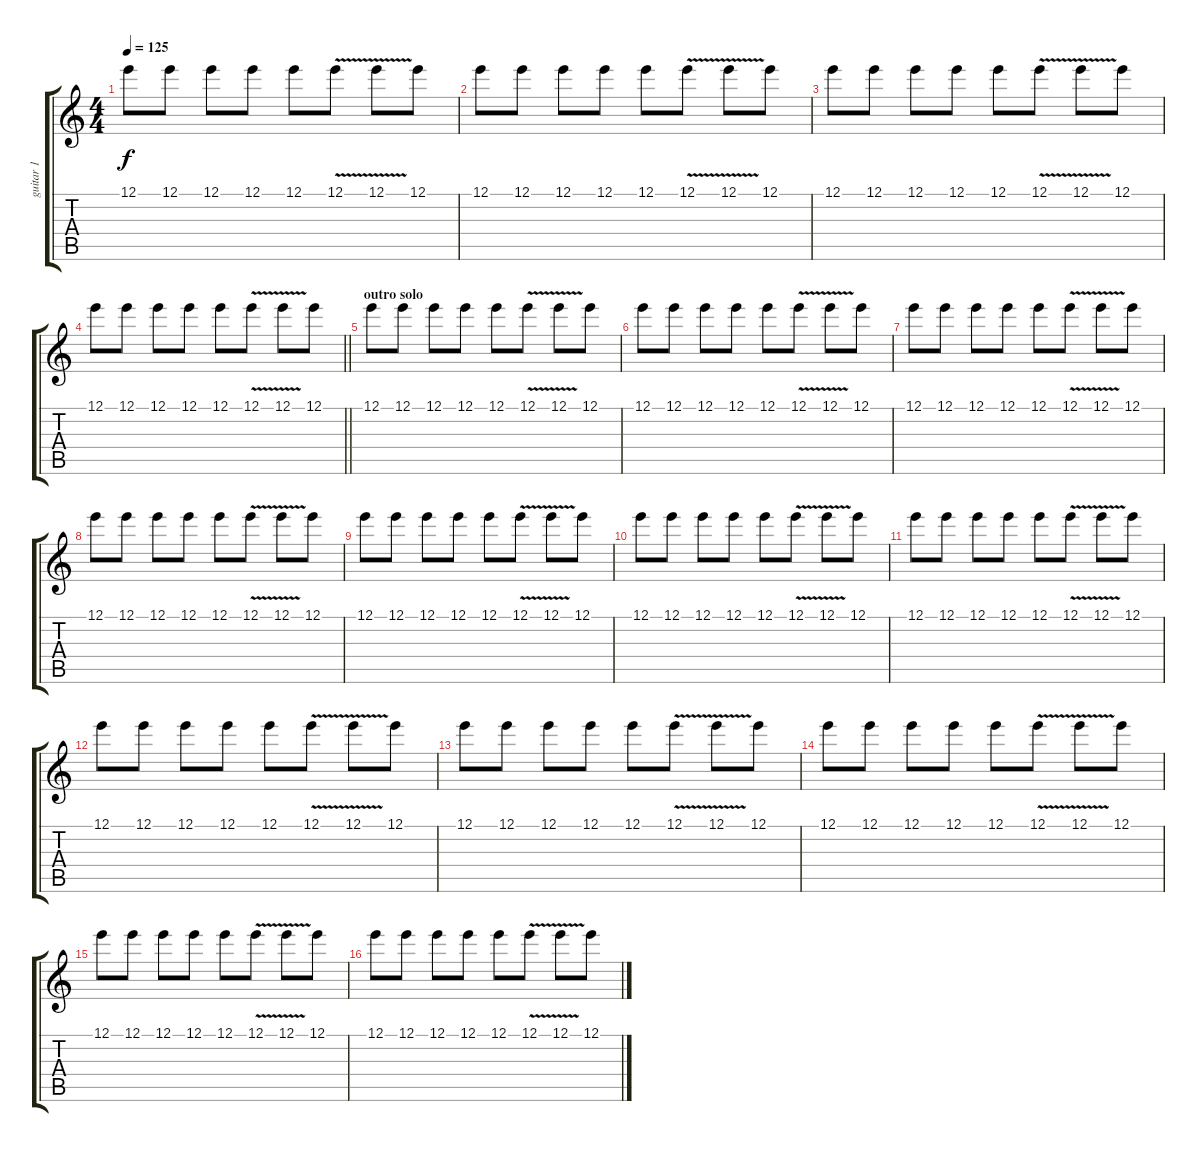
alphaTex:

\track ("guitar 1" "guitar 1") {instrument distortionguitar}
\staff {score tabs}
\tuning (E4 B3 G3 D3 A2 E2) {hide}
\ts (4 4)
\tempo 125
\clef g2
\ks c
12.1.8{dy f} 12.1.8 12.1.8 12.1.8 12.1.8 12.1{v}.8 12.1{v}.8 12.1.8 |
12.1.8 12.1.8 12.1.8 12.1.8 12.1.8 12.1{v}.8 12.1{v}.8 12.1.8 |
12.1.8 12.1.8 12.1.8 12.1.8 12.1.8 12.1{v}.8 12.1{v}.8 12.1.8 |
\barLineRight lightlight
12.1.8 12.1.8 12.1.8 12.1.8 12.1.8 12.1{v}.8 12.1{v}.8 12.1.8 |
\section ("" "outro solo")
12.1.8 12.1.8 12.1.8 12.1.8 12.1.8 12.1{v}.8 12.1{v}.8 12.1.8 |
12.1.8 12.1.8 12.1.8 12.1.8 12.1.8 12.1{v}.8 12.1{v}.8 12.1.8 |
12.1.8 12.1.8 12.1.8 12.1.8 12.1.8 12.1{v}.8 12.1{v}.8 12.1.8 |
12.1.8 12.1.8 12.1.8 12.1.8 12.1.8 12.1{v}.8 12.1{v}.8 12.1.8 |
12.1.8 12.1.8 12.1.8 12.1.8 12.1.8 12.1{v}.8 12.1{v}.8 12.1.8 |
12.1.8 12.1.8 12.1.8 12.1.8 12.1.8 12.1{v}.8 12.1{v}.8 12.1.8 |
12.1.8 12.1.8 12.1.8 12.1.8 12.1.8 12.1{v}.8 12.1{v}.8 12.1.8 |
12.1.8 12.1.8 12.1.8 12.1.8 12.1.8 12.1{v}.8 12.1{v}.8 12.1.8 |
12.1.8{volume 0} 12.1.8 12.1.8 12.1.8 12.1.8 12.1{v}.8 12.1{v}.8 12.1.8 |
12.1.8 12.1.8 12.1.8 12.1.8 12.1.8 12.1{v}.8 12.1{v}.8 12.1.8 |
12.1.8 12.1.8 12.1.8 12.1.8 12.1.8 12.1{v}.8 12.1{v}.8 12.1.8 |
12.1.8 12.1.8 12.1.8 12.1.8 12.1.8 12.1{v}.8 12.1{v}.8 12.1.8
